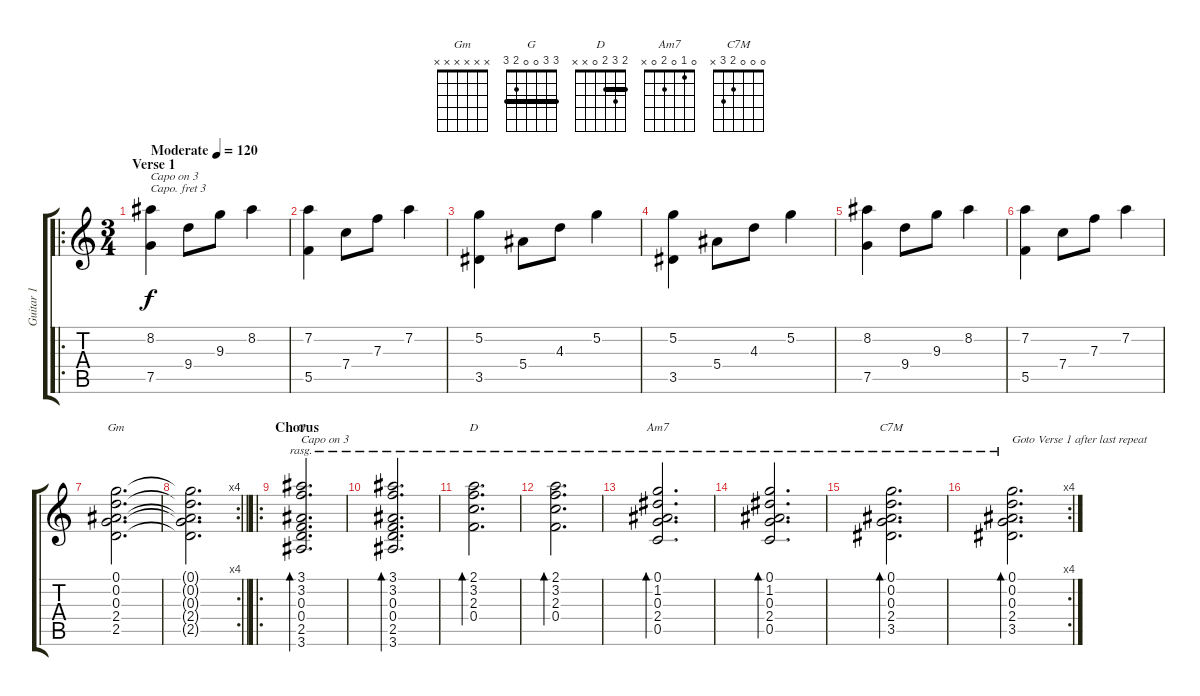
\track ("Guitar 1" "Guitar 1") {instrument acousticguitarsteel}
\staff {score tabs}
\capo 3
\tuning (E4 B3 G3 D3 A2 E2) {hide}
\chord ("Gm" x x x x x x)
\chord ("G" 3 3 0 0 2 3) {barre 3}
\chord ("D" 2 3 2 0 x x) {barre 2}
\chord ("Am7" 0 1 0 2 0 x)
\chord ("C7M" 0 0 0 2 3 x)
\ro
\ts (3 4)
\section ("" "Verse 1")
\tempo (120 "Moderate")
\clef g2
\ks c
(8.2 7.5).4{txt "Capo on 3" dy f instrument acousticguitarsteel} 9.4.8 9.3.8 8.2.4 |
(7.2 5.5).4 7.4.8 7.3.8 7.2.4 |
(5.2 3.5).4 5.4.8 4.3.8 5.2.4 |
(5.2 3.5).4 5.4.8 4.3.8 5.2.4 |
(8.2 7.5).4 9.4.8 9.3.8 8.2.4 |
(7.2 5.5).4 7.4.8 7.3.8 7.2.4 |
(0.1 0.2 0.3 2.4 2.5).2{d ch "Gm"} |
\rc 4
\barLineRight lightlight
(0.1{t} 0.2{t} 0.3{t} 2.4{t} 2.5{t}).2{d} |
\ro
\section ("" "Chorus")
(3.1 3.2 0.3 0.4 2.5 3.6).2{d bd 240 ch "G" rasg ii txt "Capo on 3"} |
(3.1 3.2 0.3 0.4 2.5 3.6).2{d bd 240 rasg ii} |
(2.1 3.2 2.3 0.4).2{d bd 240 ch "D" rasg ii} |
(2.1 3.2 2.3 0.4).2{d bd 240 rasg ii} |
(0.1 1.2 0.3 2.4 0.5).2{d bd 240 ch "Am7" rasg ii} |
(0.1 1.2 0.3 2.4 0.5).2{d bd 240 rasg ii} |
(0.1 0.2 0.3 2.4 3.5).2{d bd 240 ch "C7M" rasg ii} |
\rc 4
(0.1 0.2 0.3 2.4 3.5).2{d bd 240 rasg ii txt "Goto Verse 1 after last repeat"}
